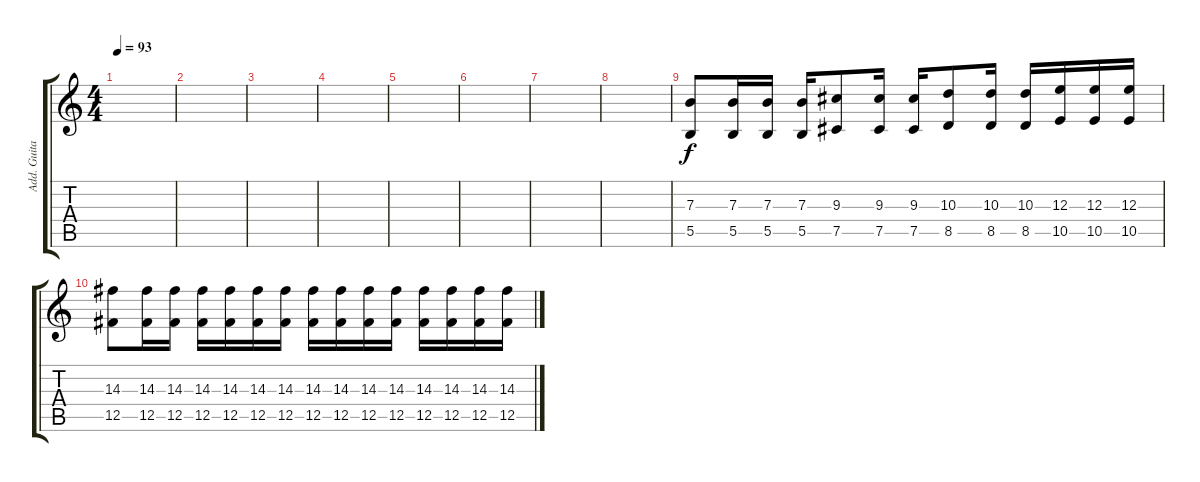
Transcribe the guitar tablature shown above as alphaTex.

\track ("Add. Guitar" "Add. Guita") {instrument distortionguitar}
\staff {score tabs}
\tuning (Db4 Ab3 E3 B2 Gb2 B1) {hide}
\ts (4 4)
\tempo 93
\clef g2
\ks c
|
|
|
|
|
|
|
|
(7.3 5.5).8 (7.3 5.5).16 (7.3 5.5).16 (7.3 5.5).16 (9.3 7.5).8 (9.3 7.5).16 (9.3 7.5).16 (10.3 8.5).8 (10.3 8.5).16 (10.3 8.5).16 (12.3 10.5).16 (12.3 10.5).16 (12.3 10.5).16 |
(14.3 12.5).8{volume 0} (14.3 12.5).16 (14.3 12.5).16 (14.3 12.5).16 (14.3 12.5).16 (14.3 12.5).16 (14.3 12.5).16 (14.3 12.5).16 (14.3 12.5).16 (14.3 12.5).16 (14.3 12.5).16 (14.3 12.5).16 (14.3 12.5).16 (14.3 12.5).16 (14.3 12.5).16
